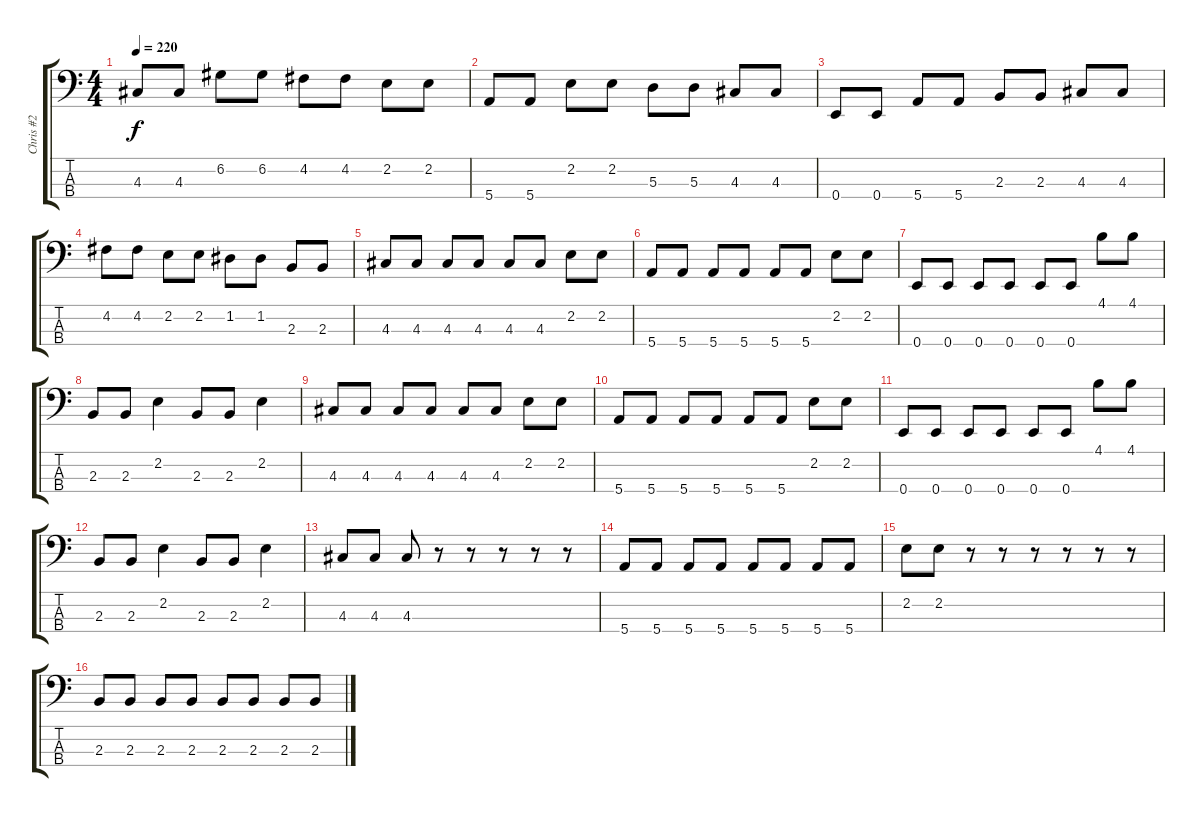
\track ("Chris #2 " "Chris #2 ") {instrument electricbassfinger}
\staff {score tabs}
\tuning (G2 D2 A1 E1) {hide}
\ts (4 4)
\tempo 220
\clef f4
\ks c
4.3.8{dy f} 4.3.8 6.2.8 6.2.8 4.2.8 4.2.8 2.2.8 2.2.8 |
5.4.8 5.4.8 2.2.8 2.2.8 5.3.8 5.3.8 4.3.8 4.3.8 |
0.4.8 0.4.8 5.4.8 5.4.8 2.3.8 2.3.8 4.3.8 4.3.8 |
4.2.8 4.2.8 2.2.8 2.2.8 1.2.8 1.2.8 2.3.8 2.3.8 |
4.3.8 4.3.8 4.3.8 4.3.8 4.3.8 4.3.8 2.2.8 2.2.8 |
5.4.8 5.4.8 5.4.8 5.4.8 5.4.8 5.4.8 2.2.8 2.2.8 |
0.4.8 0.4.8 0.4.8 0.4.8 0.4.8 0.4.8 4.1.8 4.1.8 |
2.3.8 2.3.8 2.2.4 2.3.8 2.3.8 2.2.4 |
4.3.8 4.3.8 4.3.8 4.3.8 4.3.8 4.3.8 2.2.8 2.2.8 |
5.4.8 5.4.8 5.4.8 5.4.8 5.4.8 5.4.8 2.2.8 2.2.8 |
0.4.8 0.4.8 0.4.8 0.4.8 0.4.8 0.4.8 4.1.8 4.1.8 |
2.3.8 2.3.8 2.2.4 2.3.8 2.3.8 2.2.4 |
4.3.8 4.3.8 4.3.8 r.8 r.8 r.8 r.8 r.8 |
5.4.8 5.4.8 5.4.8 5.4.8 5.4.8 5.4.8 5.4.8 5.4.8 |
2.2.8 2.2.8 r.8 r.8 r.8 r.8 r.8 r.8 |
2.3.8 2.3.8 2.3.8 2.3.8 2.3.8 2.3.8 2.3.8 2.3.8
